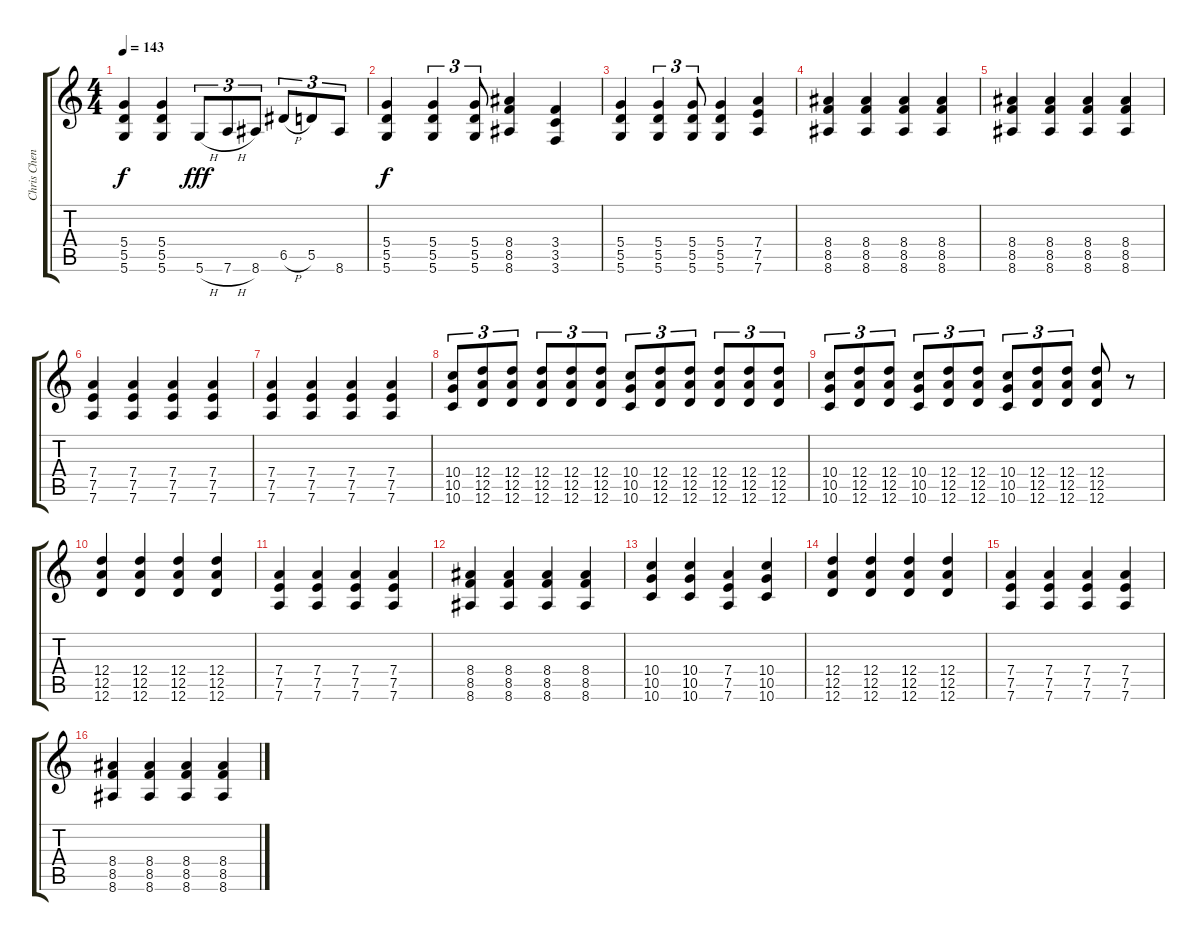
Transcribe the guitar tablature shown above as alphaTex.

\track ("Chris Cheney" "Chris Chen") {instrument distortionguitar}
\staff {score tabs}
\tuning (E4 B3 G3 D3 A2 D2) {hide}
\ts (4 4)
\tempo 143
\clef g2
\ks c
(5.4 5.5 5.6).4{dy f} (5.4 5.5 5.6).4 5.6{h}.8{tu (3 2) dy fff} 7.6{h}.8{tu (3 2)} 8.6.8{tu (3 2)} 6.5{h}.8{tu (3 2)} 5.5.8{tu (3 2)} 8.6.8{tu (3 2)} |
(5.4 5.5 5.6).4{dy f} (5.4 5.5 5.6).4{tu (3 2)} (5.4 5.5 5.6).8{tu (3 2)} (8.4 8.5 8.6).4 (3.4 3.5 3.6).4 |
(5.4 5.5 5.6).4 (5.4 5.5 5.6).4{tu (3 2)} (5.4 5.5 5.6).8{tu (3 2)} (5.4 5.5 5.6).4 (7.4 7.5 7.6).4 |
(8.4 8.5 8.6).4 (8.4 8.5 8.6).4 (8.4 8.5 8.6).4 (8.4 8.5 8.6).4 |
(8.4 8.5 8.6).4 (8.4 8.5 8.6).4 (8.4 8.5 8.6).4 (8.4 8.5 8.6).4 |
(7.4 7.5 7.6).4 (7.4 7.5 7.6).4 (7.4 7.5 7.6).4 (7.4 7.5 7.6).4 |
(7.4 7.5 7.6).4 (7.4 7.5 7.6).4 (7.4 7.5 7.6).4 (7.4 7.5 7.6).4 |
(10.4 10.5 10.6).8{tu (3 2)} (12.4 12.5 12.6).8{tu (3 2)} (12.4 12.5 12.6).8{tu (3 2)} (12.4 12.5 12.6).8{tu (3 2)} (12.4 12.5 12.6).8{tu (3 2)} (12.4 12.5 12.6).8{tu (3 2)} (10.4 10.5 10.6).8{tu (3 2)} (12.4 12.5 12.6).8{tu (3 2)} (12.4 12.5 12.6).8{tu (3 2)} (12.4 12.5 12.6).8{tu (3 2)} (12.4 12.5 12.6).8{tu (3 2)} (12.4 12.5 12.6).8{tu (3 2)} |
(10.4 10.5 10.6).8{tu (3 2)} (12.4 12.5 12.6).8{tu (3 2)} (12.4 12.5 12.6).8{tu (3 2)} (10.4 10.5 10.6).8{tu (3 2)} (12.4 12.5 12.6).8{tu (3 2)} (12.4 12.5 12.6).8{tu (3 2)} (10.4 10.5 10.6).8{tu (3 2)} (12.4 12.5 12.6).8{tu (3 2)} (12.4 12.5 12.6).8{tu (3 2)} (12.4 12.5 12.6).8 r.8 |
(12.4 12.5 12.6).4 (12.4 12.5 12.6).4 (12.4 12.5 12.6).4 (12.4 12.5 12.6).4 |
(7.4 7.5 7.6).4 (7.4 7.5 7.6).4 (7.4 7.5 7.6).4 (7.4 7.5 7.6).4 |
(8.4 8.5 8.6).4 (8.4 8.5 8.6).4 (8.4 8.5 8.6).4 (8.4 8.5 8.6).4 |
(10.4 10.5 10.6).4 (10.4 10.5 10.6).4 (7.4 7.5 7.6).4 (10.4 10.5 10.6).4 |
(12.4 12.5 12.6).4 (12.4 12.5 12.6).4 (12.4 12.5 12.6).4 (12.4 12.5 12.6).4 |
(7.4 7.5 7.6).4 (7.4 7.5 7.6).4 (7.4 7.5 7.6).4 (7.4 7.5 7.6).4 |
(8.4 8.5 8.6).4 (8.4 8.5 8.6).4 (8.4 8.5 8.6).4 (8.4 8.5 8.6).4
